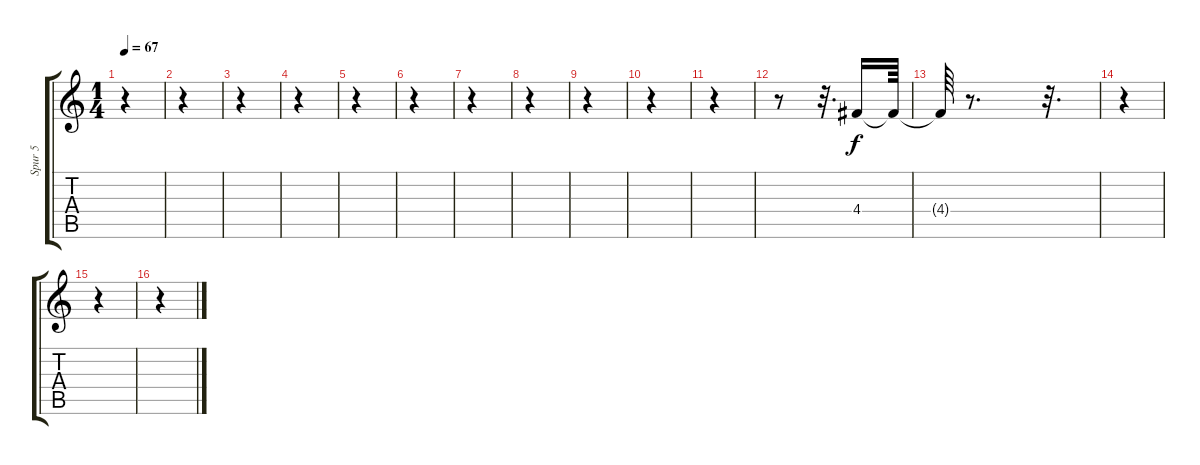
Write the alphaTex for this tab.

\track ("Spur 5" "Spur 5") {instrument acousticguitarnylon}
\staff {score tabs}
\tuning (E4 B3 G3 D3 A2 E2) {hide}
\ts (1 4)
\tempo 67
\clef g2
\ks c
r.4{dy f} |
r.4 |
r.4 |
r.4 |
r.4 |
r.4 |
r.4 |
r.4 |
r.4 |
r.4 |
r.4 |
r.8 r.32{d} 4.4.16 4.4{t}.64 |
4.4{t}.64 r.8{d} r.32{d} |
r.4 |
r.4 |
r.4
